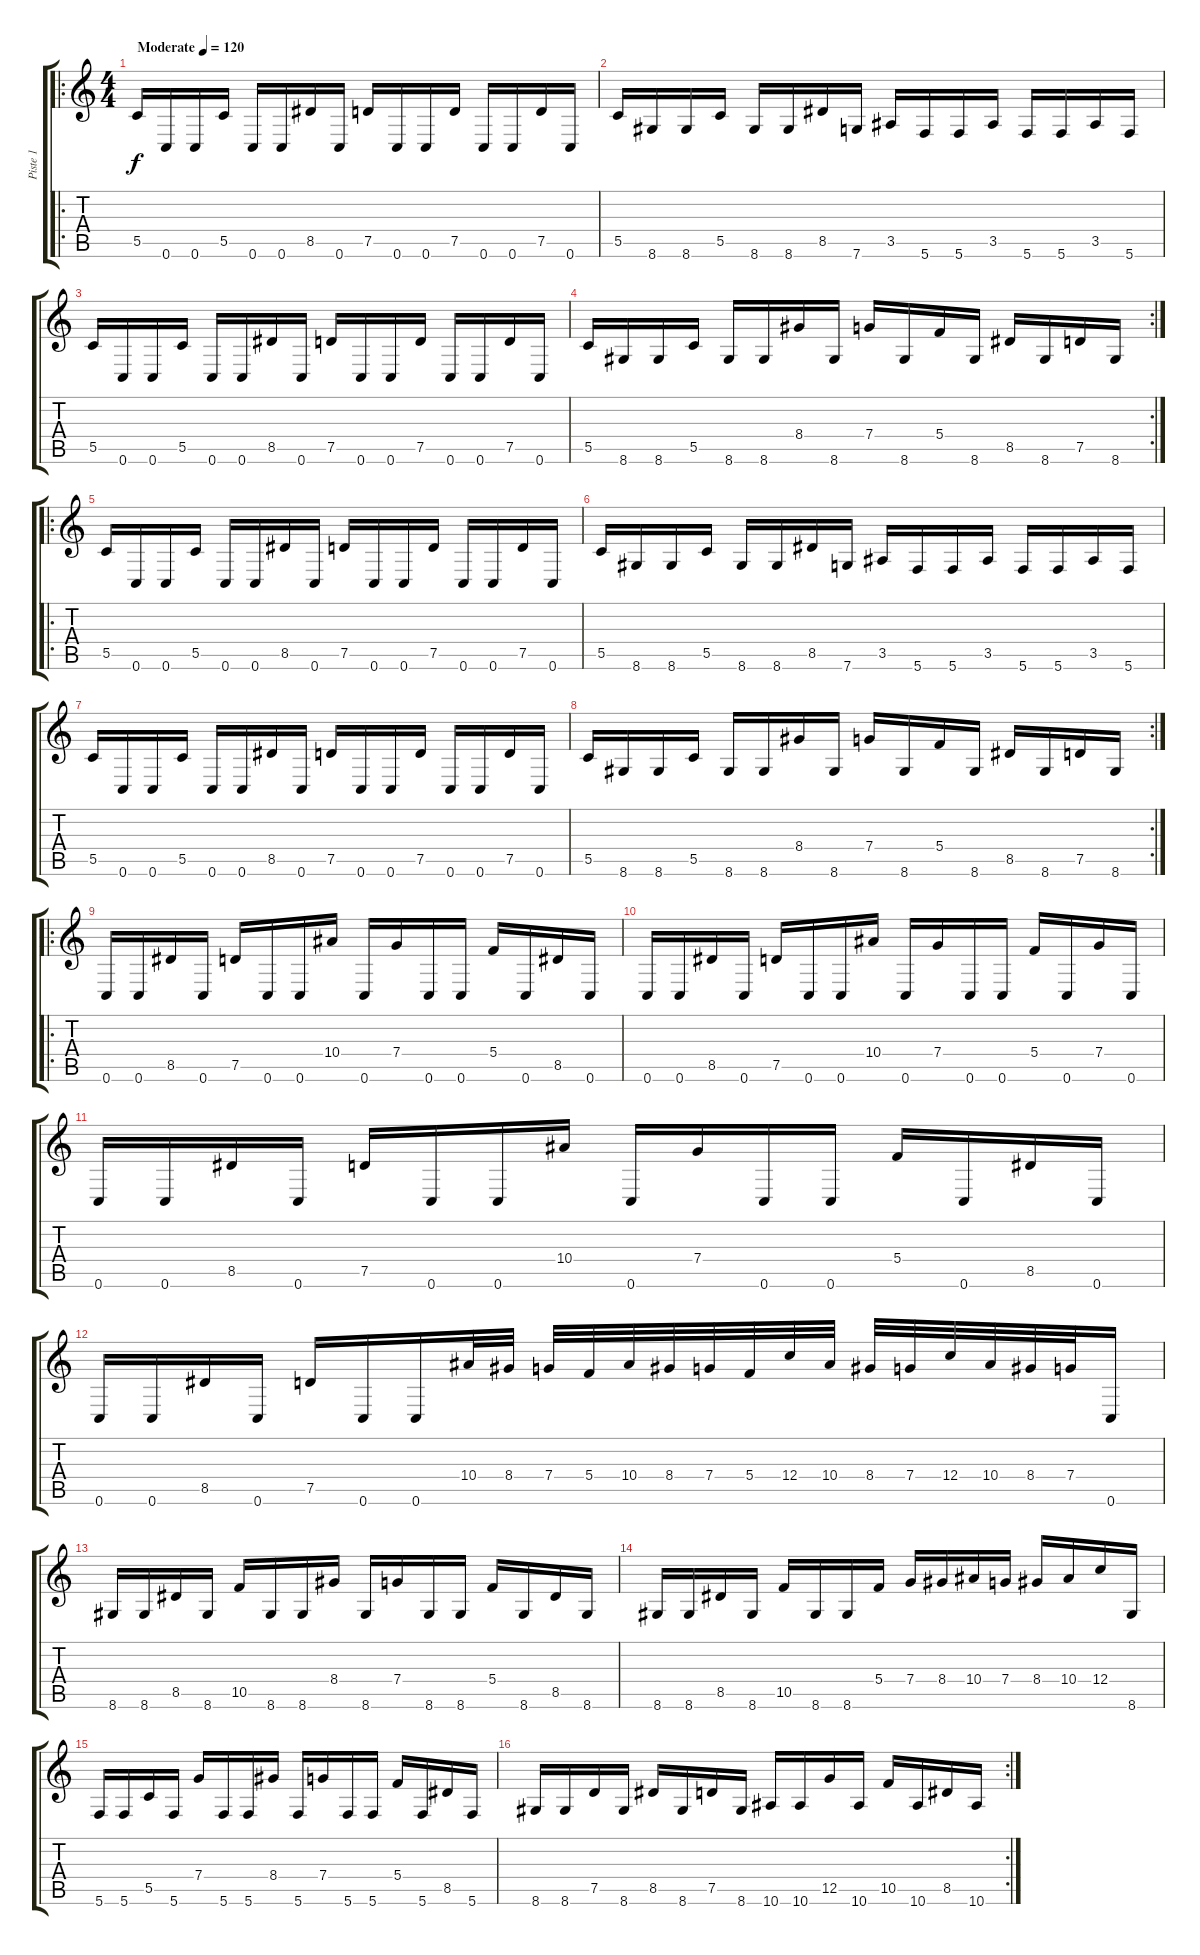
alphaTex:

\track ("Piste 1" "Piste 1") {instrument distortionguitar}
\staff {score tabs}
\tuning (D4 A3 F3 C3 G2 C2) {hide}
\ro
\ts (4 4)
\tempo (120 "Moderate")
\clef g2
\ks c
5.5.16{dy f instrument distortionguitar} 0.6.16 0.6.16 5.5.16 0.6.16 0.6.16 8.5.16 0.6.16 7.5.16 0.6.16 0.6.16 7.5.16 0.6.16 0.6.16 7.5.16 0.6.16 |
5.5.16 8.6.16 8.6.16 5.5.16 8.6.16 8.6.16 8.5.16 7.6.16 3.5.16 5.6.16 5.6.16 3.5.16 5.6.16 5.6.16 3.5.16 5.6.16 |
5.5.16 0.6.16 0.6.16 5.5.16 0.6.16 0.6.16 8.5.16 0.6.16 7.5.16 0.6.16 0.6.16 7.5.16 0.6.16 0.6.16 7.5.16 0.6.16 |
\rc 2
5.5.16 8.6.16 8.6.16 5.5.16 8.6.16 8.6.16 8.4.16 8.6.16 7.4.16 8.6.16 5.4.16 8.6.16 8.5.16 8.6.16 7.5.16 8.6.16 |
\ro
5.5.16 0.6.16 0.6.16 5.5.16 0.6.16 0.6.16 8.5.16 0.6.16 7.5.16 0.6.16 0.6.16 7.5.16 0.6.16 0.6.16 7.5.16 0.6.16 |
5.5.16 8.6.16 8.6.16 5.5.16 8.6.16 8.6.16 8.5.16 7.6.16 3.5.16 5.6.16 5.6.16 3.5.16 5.6.16 5.6.16 3.5.16 5.6.16 |
5.5.16 0.6.16 0.6.16 5.5.16 0.6.16 0.6.16 8.5.16 0.6.16 7.5.16 0.6.16 0.6.16 7.5.16 0.6.16 0.6.16 7.5.16 0.6.16 |
\rc 2
5.5.16 8.6.16 8.6.16 5.5.16 8.6.16 8.6.16 8.4.16 8.6.16 7.4.16 8.6.16 5.4.16 8.6.16 8.5.16 8.6.16 7.5.16 8.6.16 |
\ro
0.6.16 0.6.16 8.5.16 0.6.16 7.5.16 0.6.16 0.6.16 10.4.16 0.6.16 7.4.16 0.6.16 0.6.16 5.4.16 0.6.16 8.5.16 0.6.16 |
0.6.16 0.6.16 8.5.16 0.6.16 7.5.16 0.6.16 0.6.16 10.4.16 0.6.16 7.4.16 0.6.16 0.6.16 5.4.16 0.6.16 7.4.16 0.6.16 |
0.6.16 0.6.16 8.5.16 0.6.16 7.5.16 0.6.16 0.6.16 10.4.16 0.6.16 7.4.16 0.6.16 0.6.16 5.4.16 0.6.16 8.5.16 0.6.16 |
0.6.16 0.6.16 8.5.16 0.6.16 7.5.16 0.6.16 0.6.16 10.4.32 8.4.32 7.4.32 5.4.32 10.4.32 8.4.32 7.4.32 5.4.32 12.4.32 10.4.32 8.4.32 7.4.32 12.4.32 10.4.32 8.4.32 7.4.32 0.6.16 |
8.6.16 8.6.16 8.5.16 8.6.16 10.5.16 8.6.16 8.6.16 8.4.16 8.6.16 7.4.16 8.6.16 8.6.16 5.4.16 8.6.16 8.5.16 8.6.16 |
8.6.16 8.6.16 8.5.16 8.6.16 10.5.16 8.6.16 8.6.16 5.4.16 7.4.16 8.4.16 10.4.16 7.4.16 8.4.16 10.4.16 12.4.16 8.6.16 |
5.6.16 5.6.16 5.5.16 5.6.16 7.4.16 5.6.16 5.6.16 8.4.16 5.6.16 7.4.16 5.6.16 5.6.16 5.4.16 5.6.16 8.5.16 5.6.16 |
\rc 2
8.6.16 8.6.16 7.5.16 8.6.16 8.5.16 8.6.16 7.5.16 8.6.16 10.6.16 10.6.16 12.5.16 10.6.16 10.5.16 10.6.16 8.5.16 10.6.16
